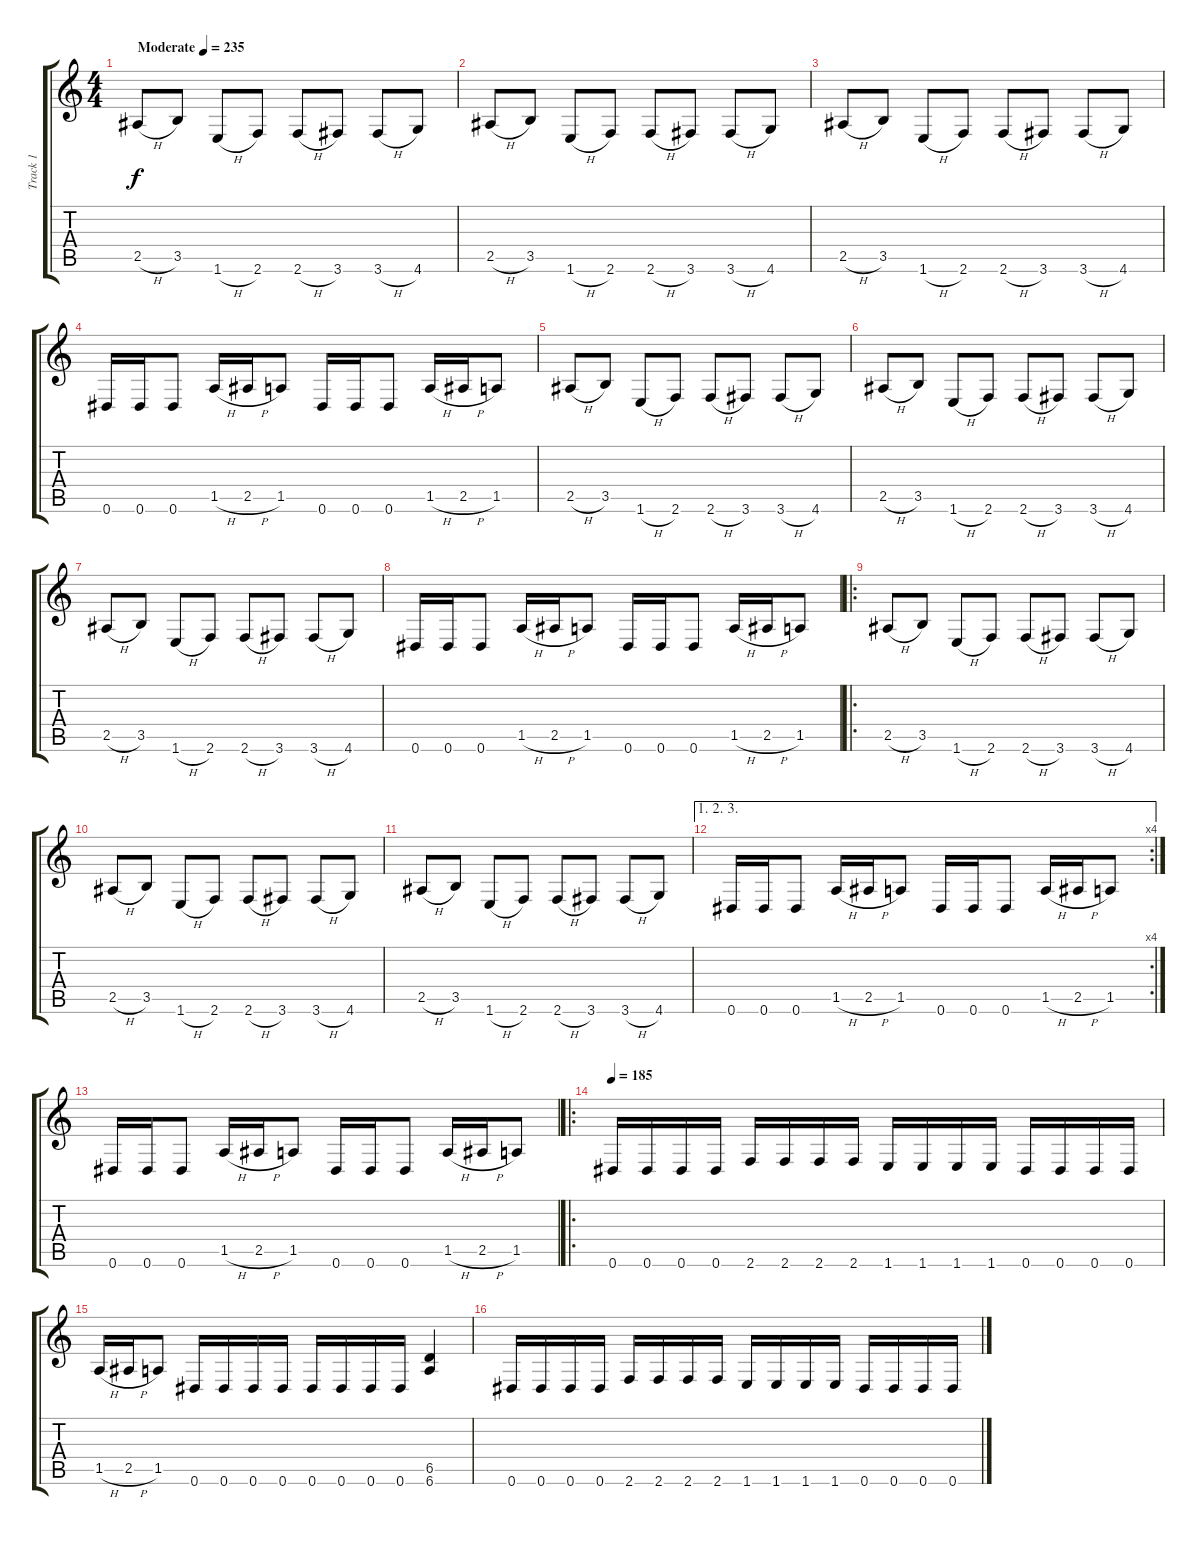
\track ("Track 1" "Track 1") {instrument distortionguitar}
\staff {score tabs}
\tuning (Eb4 Bb3 Gb3 Db3 Ab2 Eb2) {hide}
\ts (4 4)
\tempo (235 "Moderate")
\clef g2
\ks c
2.5{h}.8{dy f instrument distortionguitar} 3.5.8 1.6{h}.8 2.6.8 2.6{h}.8 3.6.8 3.6{h}.8 4.6.8 |
2.5{h}.8 3.5.8 1.6{h}.8 2.6.8 2.6{h}.8 3.6.8 3.6{h}.8 4.6.8 |
2.5{h}.8 3.5.8 1.6{h}.8 2.6.8 2.6{h}.8 3.6.8 3.6{h}.8 4.6.8 |
0.6.16 0.6.16 0.6.8 1.5{h}.16 2.5{h}.16 1.5.8 0.6.16 0.6.16 0.6.8 1.5{h}.16 2.5{h}.16 1.5.8 |
2.5{h}.8 3.5.8 1.6{h}.8 2.6.8 2.6{h}.8 3.6.8 3.6{h}.8 4.6.8 |
2.5{h}.8 3.5.8 1.6{h}.8 2.6.8 2.6{h}.8 3.6.8 3.6{h}.8 4.6.8 |
2.5{h}.8 3.5.8 1.6{h}.8 2.6.8 2.6{h}.8 3.6.8 3.6{h}.8 4.6.8 |
0.6.16 0.6.16 0.6.8 1.5{h}.16 2.5{h}.16 1.5.8 0.6.16 0.6.16 0.6.8 1.5{h}.16 2.5{h}.16 1.5.8 |
\ro
2.5{h}.8 3.5.8 1.6{h}.8 2.6.8 2.6{h}.8 3.6.8 3.6{h}.8 4.6.8 |
2.5{h}.8 3.5.8 1.6{h}.8 2.6.8 2.6{h}.8 3.6.8 3.6{h}.8 4.6.8 |
2.5{h}.8 3.5.8 1.6{h}.8 2.6.8 2.6{h}.8 3.6.8 3.6{h}.8 4.6.8 |
\ae (1 2 3)
\rc 4
0.6.16 0.6.16 0.6.8 1.5{h}.16 2.5{h}.16 1.5.8 0.6.16 0.6.16 0.6.8 1.5{h}.16 2.5{h}.16 1.5.8 |
0.6.16 0.6.16 0.6.8 1.5{h}.16 2.5{h}.16 1.5.8 0.6.16 0.6.16 0.6.8 1.5{h}.16 2.5{h}.16 1.5.8 |
\ro
\tempo 185
0.6.16 0.6.16 0.6.16 0.6.16 2.6.16 2.6.16 2.6.16 2.6.16 1.6.16 1.6.16 1.6.16 1.6.16 0.6.16 0.6.16 0.6.16 0.6.16 |
1.5{h}.16 2.5{h}.16 1.5.8 0.6.16 0.6.16 0.6.16 0.6.16 0.6.16 0.6.16 0.6.16 0.6.16 (6.5 6.6).4 |
0.6.16 0.6.16 0.6.16 0.6.16 2.6.16 2.6.16 2.6.16 2.6.16 1.6.16 1.6.16 1.6.16 1.6.16 0.6.16 0.6.16 0.6.16 0.6.16
